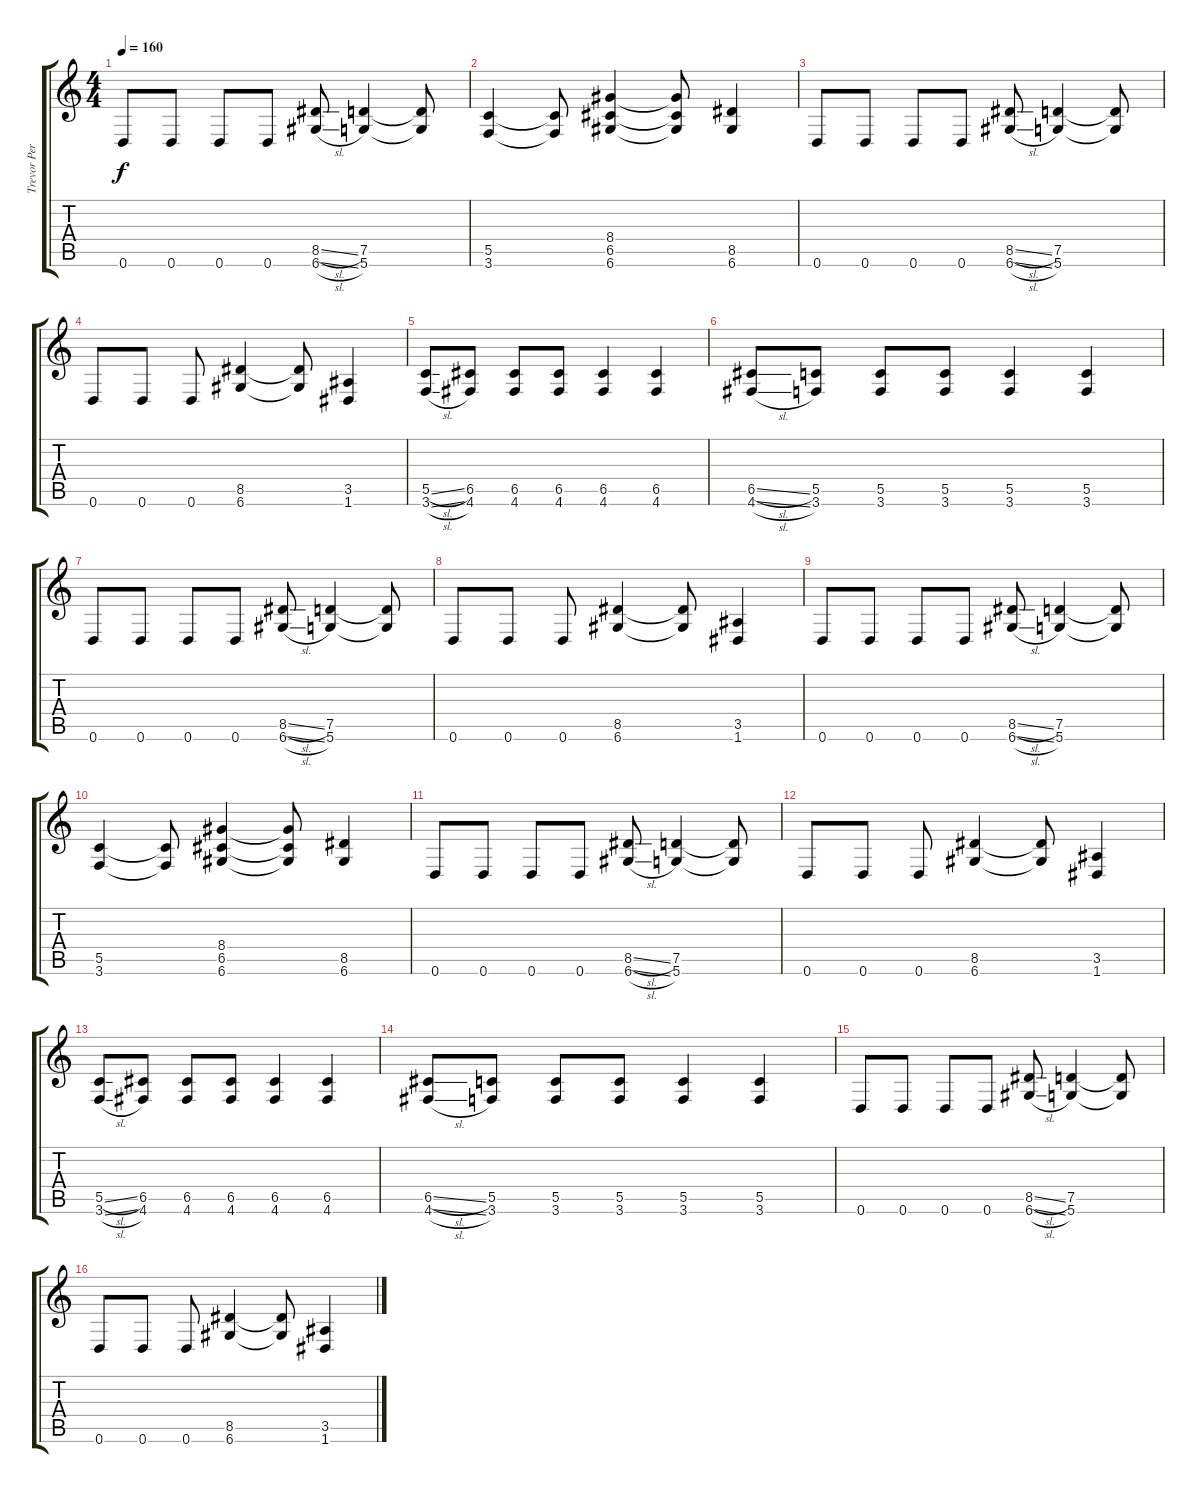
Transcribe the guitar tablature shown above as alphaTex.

\track ("Trevor Peres" "Trevor Per") {instrument overdrivenguitar}
\staff {score tabs}
\tuning (D4 A3 F3 C3 G2 D2) {hide}
\ts (4 4)
\tempo 160
\clef g2
\ks c
0.6.8{dy f} 0.6.8 0.6.8 0.6.8 (8.5{sl} 6.6{sl}).8 (7.5 5.6).4 (7.5{t} 5.6{t}).8 |
(5.5 3.6).4 (5.5{t} 3.6{t}).8 (8.4 6.5 6.6).4 (8.4{t} 6.5{t} 6.6{t}).8 (8.5 6.6).4 |
0.6.8 0.6.8 0.6.8 0.6.8 (8.5{sl} 6.6{sl}).8 (7.5 5.6).4 (7.5{t} 5.6{t}).8 |
0.6.8 0.6.8 0.6.8 (8.5 6.6).4 (8.5{t} 6.6{t}).8 (3.5 1.6).4 |
(5.5{sl} 3.6{sl}).8 (6.5 4.6).8 (6.5 4.6).8 (6.5 4.6).8 (6.5 4.6).4 (6.5 4.6).4 |
(6.5{sl} 4.6{sl}).8 (5.5 3.6).8 (5.5 3.6).8 (5.5 3.6).8 (5.5 3.6).4 (5.5 3.6).4 |
0.6.8 0.6.8 0.6.8 0.6.8 (8.5{sl} 6.6{sl}).8 (7.5 5.6).4 (7.5{t} 5.6{t}).8 |
0.6.8 0.6.8 0.6.8 (8.5 6.6).4 (8.5{t} 6.6{t}).8 (3.5 1.6).4 |
0.6.8 0.6.8 0.6.8 0.6.8 (8.5{sl} 6.6{sl}).8 (7.5 5.6).4 (7.5{t} 5.6{t}).8 |
(5.5 3.6).4 (5.5{t} 3.6{t}).8 (8.4 6.5 6.6).4 (8.4{t} 6.5{t} 6.6{t}).8 (8.5 6.6).4 |
0.6.8 0.6.8 0.6.8 0.6.8 (8.5{sl} 6.6{sl}).8 (7.5 5.6).4 (7.5{t} 5.6{t}).8 |
0.6.8 0.6.8 0.6.8 (8.5 6.6).4 (8.5{t} 6.6{t}).8 (3.5 1.6).4 |
(5.5{sl} 3.6{sl}).8 (6.5 4.6).8 (6.5 4.6).8 (6.5 4.6).8 (6.5 4.6).4 (6.5 4.6).4 |
(6.5{sl} 4.6{sl}).8 (5.5 3.6).8 (5.5 3.6).8 (5.5 3.6).8 (5.5 3.6).4 (5.5 3.6).4 |
0.6.8 0.6.8 0.6.8 0.6.8 (8.5{sl} 6.6{sl}).8 (7.5 5.6).4 (7.5{t} 5.6{t}).8 |
0.6.8 0.6.8 0.6.8 (8.5 6.6).4 (8.5{t} 6.6{t}).8 (3.5 1.6).4
